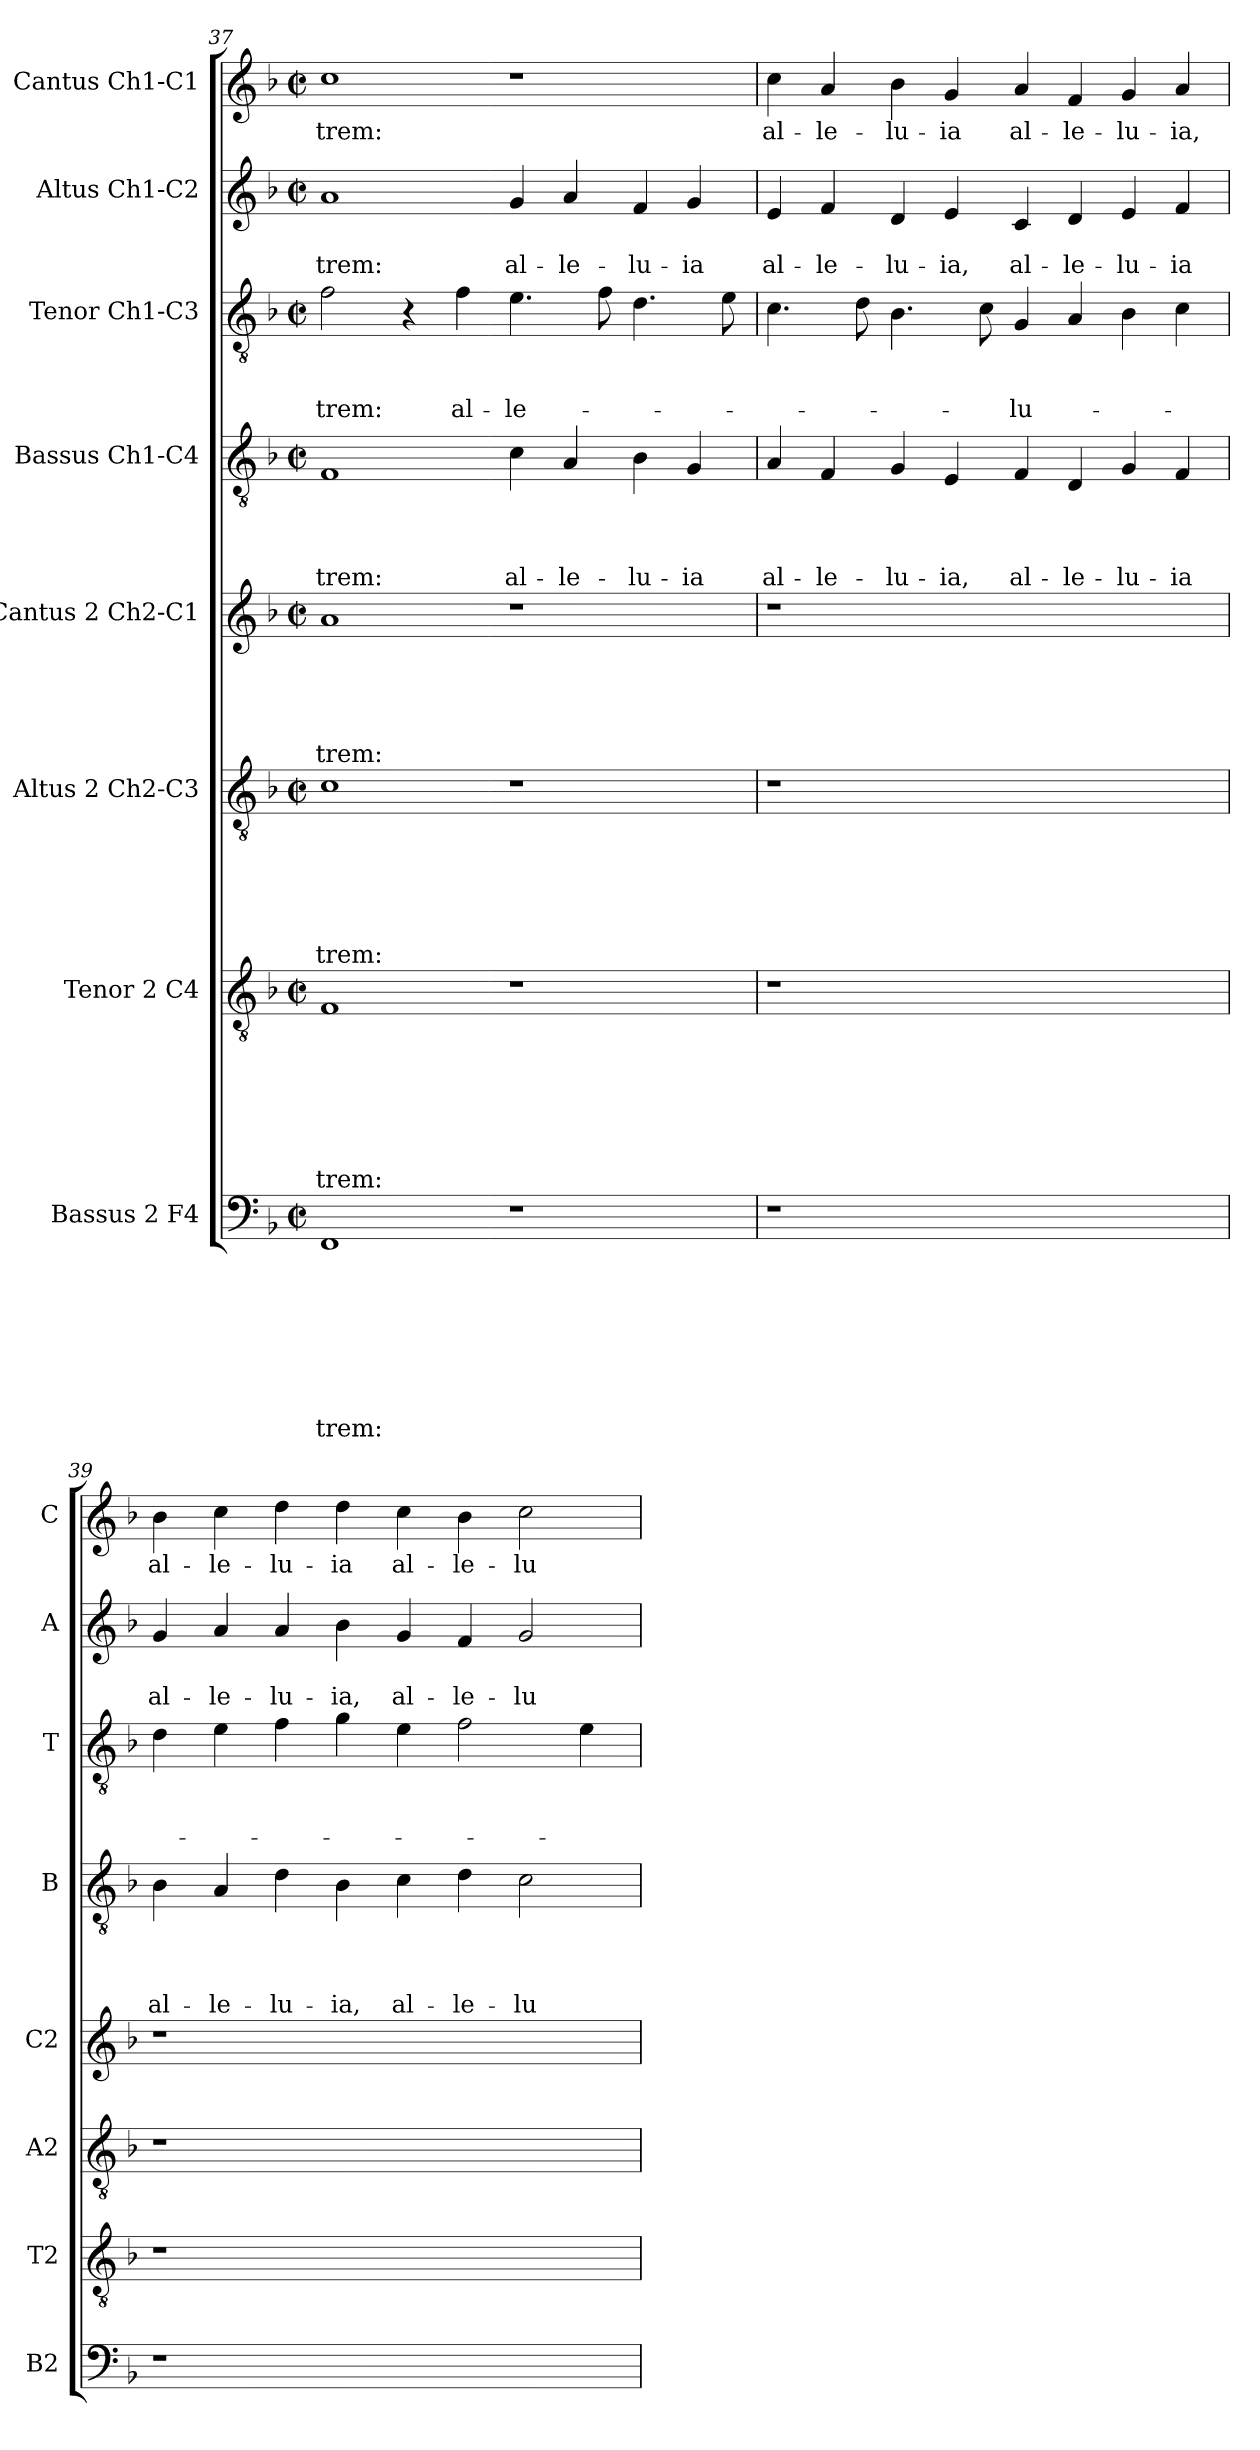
**kern	**text	**text	**text	**text	**text	**text	**text	**text	**kern	**text	**text	**text	**text	**text	**text	**text	**kern	**text	**text	**text	**text	**text	**text	**kern	**text	**text	**text	**text	**text	**kern	**text	**text	**text	**text	**kern	**text	**text	**text	**kern	**text	**text	**kern	**text
*part8	*part8	*part8	*part8	*part8	*part8	*part8	*part8	*part8	*part7	*part7	*part7	*part7	*part7	*part7	*part7	*part7	*part6	*part6	*part6	*part6	*part6	*part6	*part6	*part5	*part5	*part5	*part5	*part5	*part5	*part4	*part4	*part4	*part4	*part4	*part3	*part3	*part3	*part3	*part2	*part2	*part2	*part1	*part1
*staff8	*staff8	*staff8	*staff8	*staff8	*staff8	*staff8	*staff8	*staff8	*staff7	*staff7	*staff7	*staff7	*staff7	*staff7	*staff7	*staff7	*staff6	*staff6	*staff6	*staff6	*staff6	*staff6	*staff6	*staff5	*staff5	*staff5	*staff5	*staff5	*staff5	*staff4	*staff4	*staff4	*staff4	*staff4	*staff3	*staff3	*staff3	*staff3	*staff2	*staff2	*staff2	*staff1	*staff1
*I"Bassus 2 F4	*	*	*	*	*	*	*	*	*I"Tenor 2 C4	*	*	*	*	*	*	*	*I"Altus 2 Ch2-C3	*	*	*	*	*	*	*I"Cantus 2 Ch2-C1	*	*	*	*	*	*I"Bassus  Ch1-C4	*	*	*	*	*I"Tenor Ch1-C3	*	*	*	*I"Altus  Ch1-C2	*	*	*I"Cantus Ch1-C1	*
*I'B2	*	*	*	*	*	*	*	*	*I'T2	*	*	*	*	*	*	*	*I'A2	*	*	*	*	*	*	*I'C2	*	*	*	*	*	*I'B	*	*	*	*	*I'T	*	*	*	*I'A	*	*	*I'C	*
!!LO:PB:g=z
*clefF4	*	*	*	*	*	*	*	*	*clefGv2	*	*	*	*	*	*	*	*clefGv2	*	*	*	*	*	*	*clefG2	*	*	*	*	*	*clefGv2	*	*	*	*	*clefGv2	*	*	*	*clefG2	*	*	*clefG2	*
*k[b-]	*	*	*	*	*	*	*	*	*k[b-]	*	*	*	*	*	*	*	*k[b-]	*	*	*	*	*	*	*k[b-]	*	*	*	*	*	*k[b-]	*	*	*	*	*k[b-]	*	*	*	*k[b-]	*	*	*k[b-]	*
*F:	*	*	*	*	*	*	*	*	*F:	*	*	*	*	*	*	*	*F:	*	*	*	*	*	*	*F:	*	*	*	*	*	*F:	*	*	*	*	*F:	*	*	*	*F:	*	*	*F:	*
*M2/2	*	*	*	*	*	*	*	*	*M2/2	*	*	*	*	*	*	*	*M2/2	*	*	*	*	*	*	*M2/2	*	*	*	*	*	*M2/2	*	*	*	*	*M2/2	*	*	*	*M2/2	*	*	*M2/2	*
*met(c|)	*	*	*	*	*	*	*	*	*met(c|)	*	*	*	*	*	*	*	*met(c|)	*	*	*	*	*	*	*met(c|)	*	*	*	*	*	*met(c|)	*	*	*	*	*met(c|)	*	*	*	*met(c|)	*	*	*met(c|)	*
=37	=37	=37	=37	=37	=37	=37	=37	=37	=37	=37	=37	=37	=37	=37	=37	=37	=37	=37	=37	=37	=37	=37	=37	=37	=37	=37	=37	=37	=37	=37	=37	=37	=37	=37	=37	=37	=37	=37	=37	=37	=37	=37	=37
!	!	!	!	!	!	!	!	!LO:LY:b	!	!	!	!	!	!	!	!LO:LY:b	!	!	!	!	!	!	!LO:LY:b	!	!	!	!	!	!LO:LY:b	!	!	!	!	!LO:LY:b	!	!	!	!LO:LY:b	!	!	!LO:LY:b	!	!LO:LY:b
1FF	.	.	.	.	.	.	.	-trem:	1F	.	.	.	.	.	.	-trem:	1c	.	.	.	.	.	-trem:	1a	.	.	.	.	-trem:	1F	.	.	.	-trem:	2f\	.	.	-trem:	1a	.	-trem:	1cc	-trem:
.	.	.	.	.	.	.	.	.	.	.	.	.	.	.	.	.	.	.	.	.	.	.	.	.	.	.	.	.	.	.	.	.	.	.	4r	.	.	.	.	.	.	.	.
!	!	!	!	!	!	!	!	!	!	!	!	!	!	!	!	!	!	!	!	!	!	!	!	!	!	!	!	!	!	!	!	!	!	!	!	!	!	!LO:LY:b	!	!	!	!	!
.	.	.	.	.	.	.	.	.	.	.	.	.	.	.	.	.	.	.	.	.	.	.	.	.	.	.	.	.	.	.	.	.	.	.	4f\	.	.	al-	.	.	.	.	.
!	!	!	!	!	!	!	!	!	!	!	!	!	!	!	!	!	!	!	!	!	!	!	!	!	!	!	!	!	!	!	!	!	!	!LO:LY:b	!	!	!	!LO:LY:b	!	!	!LO:LY:b	!	!
1r	.	.	.	.	.	.	.	.	1r	.	.	.	.	.	.	.	1r	.	.	.	.	.	.	1r	.	.	.	.	.	4c\	.	.	.	al-	4.e\	.	.	-le-	4g/	.	al-	1r	.
!	!	!	!	!	!	!	!	!	!	!	!	!	!	!	!	!	!	!	!	!	!	!	!	!	!	!	!	!	!	!	!	!	!	!LO:LY:b	!	!	!	!	!	!	!LO:LY:b	!	!
.	.	.	.	.	.	.	.	.	.	.	.	.	.	.	.	.	.	.	.	.	.	.	.	.	.	.	.	.	.	4A/	.	.	.	-le-	.	.	.	.	4a/	.	-le-	.	.
.	.	.	.	.	.	.	.	.	.	.	.	.	.	.	.	.	.	.	.	.	.	.	.	.	.	.	.	.	.	.	.	.	.	.	8f\	.	.	.	.	.	.	.	.
!	!	!	!	!	!	!	!	!	!	!	!	!	!	!	!	!	!	!	!	!	!	!	!	!	!	!	!	!	!	!	!	!	!	!LO:LY:b	!	!	!	!	!	!	!LO:LY:b	!	!
.	.	.	.	.	.	.	.	.	.	.	.	.	.	.	.	.	.	.	.	.	.	.	.	.	.	.	.	.	.	4B-\	.	.	.	-lu-	4.d\	.	.	.	4f/	.	-lu-	.	.
!	!	!	!	!	!	!	!	!	!	!	!	!	!	!	!	!	!	!	!	!	!	!	!	!	!	!	!	!	!	!	!	!	!	!LO:LY:b	!	!	!	!	!	!	!LO:LY:b	!	!
.	.	.	.	.	.	.	.	.	.	.	.	.	.	.	.	.	.	.	.	.	.	.	.	.	.	.	.	.	.	4G/	.	.	.	-ia	.	.	.	.	4g/	.	-ia	.	.
.	.	.	.	.	.	.	.	.	.	.	.	.	.	.	.	.	.	.	.	.	.	.	.	.	.	.	.	.	.	.	.	.	.	.	8e\	.	.	.	.	.	.	.	.
=38	=38	=38	=38	=38	=38	=38	=38	=38	=38	=38	=38	=38	=38	=38	=38	=38	=38	=38	=38	=38	=38	=38	=38	=38	=38	=38	=38	=38	=38	=38	=38	=38	=38	=38	=38	=38	=38	=38	=38	=38	=38	=38	=38
!	!	!	!	!	!	!	!	!	!	!	!	!	!	!	!	!	!	!	!	!	!	!	!	!	!	!	!	!	!	!	!	!	!	!LO:LY:b	!	!	!	!	!	!	!LO:LY:b	!	!LO:LY:b
1r	.	.	.	.	.	.	.	.	1r	.	.	.	.	.	.	.	1r	.	.	.	.	.	.	1r	.	.	.	.	.	4A/	.	.	.	al-	4.c\	.	.	.	4e/	.	al-	4cc\	al-
!	!	!	!	!	!	!	!	!	!	!	!	!	!	!	!	!	!	!	!	!	!	!	!	!	!	!	!	!	!	!	!	!	!	!LO:LY:b	!	!	!	!	!	!	!LO:LY:b	!	!LO:LY:b
.	.	.	.	.	.	.	.	.	.	.	.	.	.	.	.	.	.	.	.	.	.	.	.	.	.	.	.	.	.	4F/	.	.	.	-le-	.	.	.	.	4f/	.	-le-	4a/	-le-
.	.	.	.	.	.	.	.	.	.	.	.	.	.	.	.	.	.	.	.	.	.	.	.	.	.	.	.	.	.	.	.	.	.	.	8d\	.	.	.	.	.	.	.	.
!	!	!	!	!	!	!	!	!	!	!	!	!	!	!	!	!	!	!	!	!	!	!	!	!	!	!	!	!	!	!	!	!	!	!LO:LY:b	!	!	!	!	!	!	!LO:LY:b	!	!LO:LY:b
.	.	.	.	.	.	.	.	.	.	.	.	.	.	.	.	.	.	.	.	.	.	.	.	.	.	.	.	.	.	4G/	.	.	.	-lu-	4.B-\	.	.	.	4d/	.	-lu-	4b-\	-lu-
!	!	!	!	!	!	!	!	!	!	!	!	!	!	!	!	!	!	!	!	!	!	!	!	!	!	!	!	!	!	!	!	!	!	!LO:LY:b	!	!	!	!	!	!	!LO:LY:b	!	!LO:LY:b
.	.	.	.	.	.	.	.	.	.	.	.	.	.	.	.	.	.	.	.	.	.	.	.	.	.	.	.	.	.	4E/	.	.	.	-ia,	.	.	.	.	4e/	.	-ia,	4g/	-ia
.	.	.	.	.	.	.	.	.	.	.	.	.	.	.	.	.	.	.	.	.	.	.	.	.	.	.	.	.	.	.	.	.	.	.	8c\	.	.	.	.	.	.	.	.
!	!	!	!	!	!	!	!	!	!	!	!	!	!	!	!	!	!	!	!	!	!	!	!	!	!	!	!	!	!	!	!	!	!	!LO:LY:b	!	!	!	!LO:LY:b	!	!	!LO:LY:b	!	!LO:LY:b
1ryy	.	.	.	.	.	.	.	.	1ryy	.	.	.	.	.	.	.	1ryy	.	.	.	.	.	.	1ryy	.	.	.	.	.	4F/	.	.	.	al-	4G/	.	.	-lu-	4c/	.	al-	4a/	al-
!	!	!	!	!	!	!	!	!	!	!	!	!	!	!	!	!	!	!	!	!	!	!	!	!	!	!	!	!	!	!	!	!	!	!LO:LY:b	!	!	!	!	!	!	!LO:LY:b	!	!LO:LY:b
.	.	.	.	.	.	.	.	.	.	.	.	.	.	.	.	.	.	.	.	.	.	.	.	.	.	.	.	.	.	4D/	.	.	.	-le-	4A/	.	.	.	4d/	.	-le-	4f/	-le-
!	!	!	!	!	!	!	!	!	!	!	!	!	!	!	!	!	!	!	!	!	!	!	!	!	!	!	!	!	!	!	!	!	!	!LO:LY:b	!	!	!	!	!	!	!LO:LY:b	!	!LO:LY:b
.	.	.	.	.	.	.	.	.	.	.	.	.	.	.	.	.	.	.	.	.	.	.	.	.	.	.	.	.	.	4G/	.	.	.	-lu-	4B-\	.	.	.	4e/	.	-lu-	4g/	-lu-
!	!	!	!	!	!	!	!	!	!	!	!	!	!	!	!	!	!	!	!	!	!	!	!	!	!	!	!	!	!	!	!	!	!	!LO:LY:b	!	!	!	!	!	!	!LO:LY:b	!	!LO:LY:b
.	.	.	.	.	.	.	.	.	.	.	.	.	.	.	.	.	.	.	.	.	.	.	.	.	.	.	.	.	.	4F/	.	.	.	-ia	4c\	.	.	.	4f/	.	-ia	4a/	-ia,
=39	=39	=39	=39	=39	=39	=39	=39	=39	=39	=39	=39	=39	=39	=39	=39	=39	=39	=39	=39	=39	=39	=39	=39	=39	=39	=39	=39	=39	=39	=39	=39	=39	=39	=39	=39	=39	=39	=39	=39	=39	=39	=39	=39
!	!	!	!	!	!	!	!	!	!	!	!	!	!	!	!	!	!	!	!	!	!	!	!	!	!	!	!	!	!	!	!	!	!	!LO:LY:b	!	!	!	!	!	!	!LO:LY:b	!	!LO:LY:b
1r	.	.	.	.	.	.	.	.	1r	.	.	.	.	.	.	.	1r	.	.	.	.	.	.	1r	.	.	.	.	.	4B-\	.	.	.	al-	4d\	.	.	.	4g/	.	al-	4b-\	al-
!	!	!	!	!	!	!	!	!	!	!	!	!	!	!	!	!	!	!	!	!	!	!	!	!	!	!	!	!	!	!	!	!	!	!LO:LY:b	!	!	!	!	!	!	!LO:LY:b	!	!LO:LY:b
.	.	.	.	.	.	.	.	.	.	.	.	.	.	.	.	.	.	.	.	.	.	.	.	.	.	.	.	.	.	4A/	.	.	.	-le-	4e\	.	.	.	4a/	.	-le-	4cc\	-le-
!	!	!	!	!	!	!	!	!	!	!	!	!	!	!	!	!	!	!	!	!	!	!	!	!	!	!	!	!	!	!	!	!	!	!LO:LY:b	!	!	!	!	!	!	!LO:LY:b	!	!LO:LY:b
.	.	.	.	.	.	.	.	.	.	.	.	.	.	.	.	.	.	.	.	.	.	.	.	.	.	.	.	.	.	4d\	.	.	.	-lu-	4f\	.	.	.	4a/	.	-lu-	4dd\	-lu-
!	!	!	!	!	!	!	!	!	!	!	!	!	!	!	!	!	!	!	!	!	!	!	!	!	!	!	!	!	!	!	!	!	!	!LO:LY:b	!	!	!	!	!	!	!LO:LY:b	!	!LO:LY:b
.	.	.	.	.	.	.	.	.	.	.	.	.	.	.	.	.	.	.	.	.	.	.	.	.	.	.	.	.	.	4B-\	.	.	.	-ia,	4g\	.	.	.	4b-\	.	-ia,	4dd\	-ia
!	!	!	!	!	!	!	!	!	!	!	!	!	!	!	!	!	!	!	!	!	!	!	!	!	!	!	!	!	!	!	!	!	!	!LO:LY:b	!	!	!	!	!	!	!LO:LY:b	!	!LO:LY:b
1ryy	.	.	.	.	.	.	.	.	1ryy	.	.	.	.	.	.	.	1ryy	.	.	.	.	.	.	1ryy	.	.	.	.	.	4c\	.	.	.	al-	4e\	.	.	.	4g/	.	al-	4cc\	al-
!	!	!	!	!	!	!	!	!	!	!	!	!	!	!	!	!	!	!	!	!	!	!	!	!	!	!	!	!	!	!	!	!	!	!LO:LY:b	!	!	!	!	!	!	!LO:LY:b	!	!LO:LY:b
.	.	.	.	.	.	.	.	.	.	.	.	.	.	.	.	.	.	.	.	.	.	.	.	.	.	.	.	.	.	4d\	.	.	.	-le-	2f\	.	.	.	4f/	.	-le-	4b-\	-le-
!	!	!	!	!	!	!	!	!	!	!	!	!	!	!	!	!	!	!	!	!	!	!	!	!	!	!	!	!	!	!	!	!	!	!LO:LY:b	!	!	!	!	!	!	!LO:LY:b	!	!LO:LY:b
.	.	.	.	.	.	.	.	.	.	.	.	.	.	.	.	.	.	.	.	.	.	.	.	.	.	.	.	.	.	2c\	.	.	.	-lu-	.	.	.	.	2g/	.	-lu-	2cc\	-lu-
.	.	.	.	.	.	.	.	.	.	.	.	.	.	.	.	.	.	.	.	.	.	.	.	.	.	.	.	.	.	.	.	.	.	.	4e\	.	.	.	.	.	.	.	.
=	=	=	=	=	=	=	=	=	=	=	=	=	=	=	=	=	=	=	=	=	=	=	=	=	=	=	=	=	=	=	=	=	=	=	=	=	=	=	=	=	=	=	=
*-	*-	*-	*-	*-	*-	*-	*-	*-	*-	*-	*-	*-	*-	*-	*-	*-	*-	*-	*-	*-	*-	*-	*-	*-	*-	*-	*-	*-	*-	*-	*-	*-	*-	*-	*-	*-	*-	*-	*-	*-	*-	*-	*-
